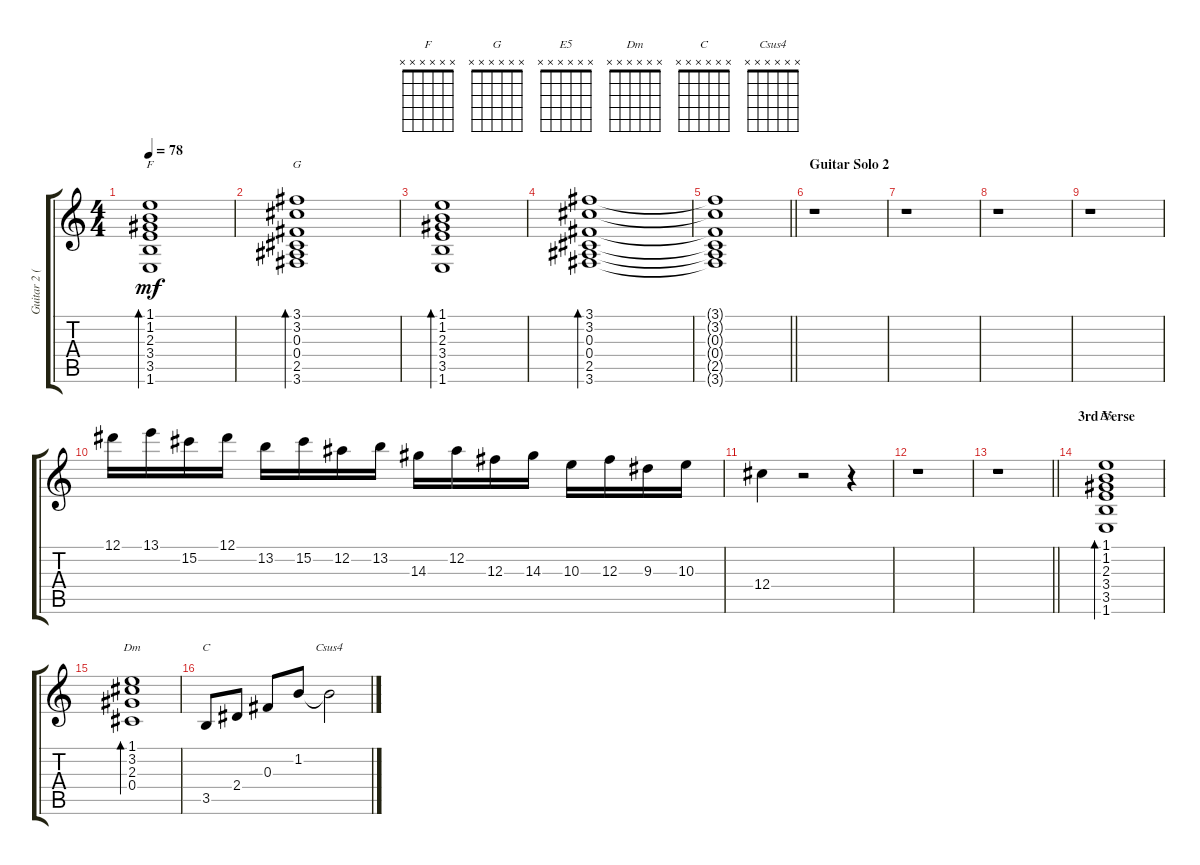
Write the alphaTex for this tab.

\track ("Guitar 2 (Izzy)" "Guitar 2 (") {instrument electricguitarjazz}
\staff {score tabs}
\tuning (Eb4 Bb3 Gb3 Db3 Ab2 Eb2) {hide}
\chord ("F" x x x x x x)
\chord ("G" x x x x x x)
\chord ("E5" x x x x x x)
\chord ("Dm" x x x x x x)
\chord ("C" x x x x x x)
\chord ("Csus4" x x x x x x)
\ts (4 4)
\tempo 78
\clef g2
\ks c
(1.1 1.2 2.3 3.4 3.5 1.6).1{bd 60 ch "F" dy mf} |
(3.1 3.2 0.3 0.4 2.5 3.6).1{bd 60 ch "G"} |
(1.1 1.2 2.3 3.4 3.5 1.6).1{bd 60} |
(3.1 3.2 0.3 0.4 2.5 3.6).1{bd 60} |
\barLineRight lightlight
(3.1{t} 3.2{t} 0.3{t} 0.4{t} 2.5{t} 3.6{t}).1 |
\section ("" "Guitar Solo 2")
r.1 |
r.1 |
r.1 |
r.1 |
12.1.16 13.1.16 15.2.16 12.1.16 13.2.16 15.2.16 12.2.16 13.2.16 14.3.16 12.2.16 12.3.16 14.3.16 10.3.16 12.3.16 9.3.16 10.3.16 |
12.4.4 r.2 r.4 |
r.1 |
\barLineRight lightlight
r.1 |
\section ("" "3rd Verse")
(1.1 1.2 2.3 3.4 3.5 1.6).1{bd 120 ch "E5"} |
(1.1 3.2 2.3 0.4).1{bd 120 ch "Dm"} |
3.5.8{ch "C"} 2.4.8 0.3.8 1.2.8 1.2{t}.2{ch "Csus4"}
